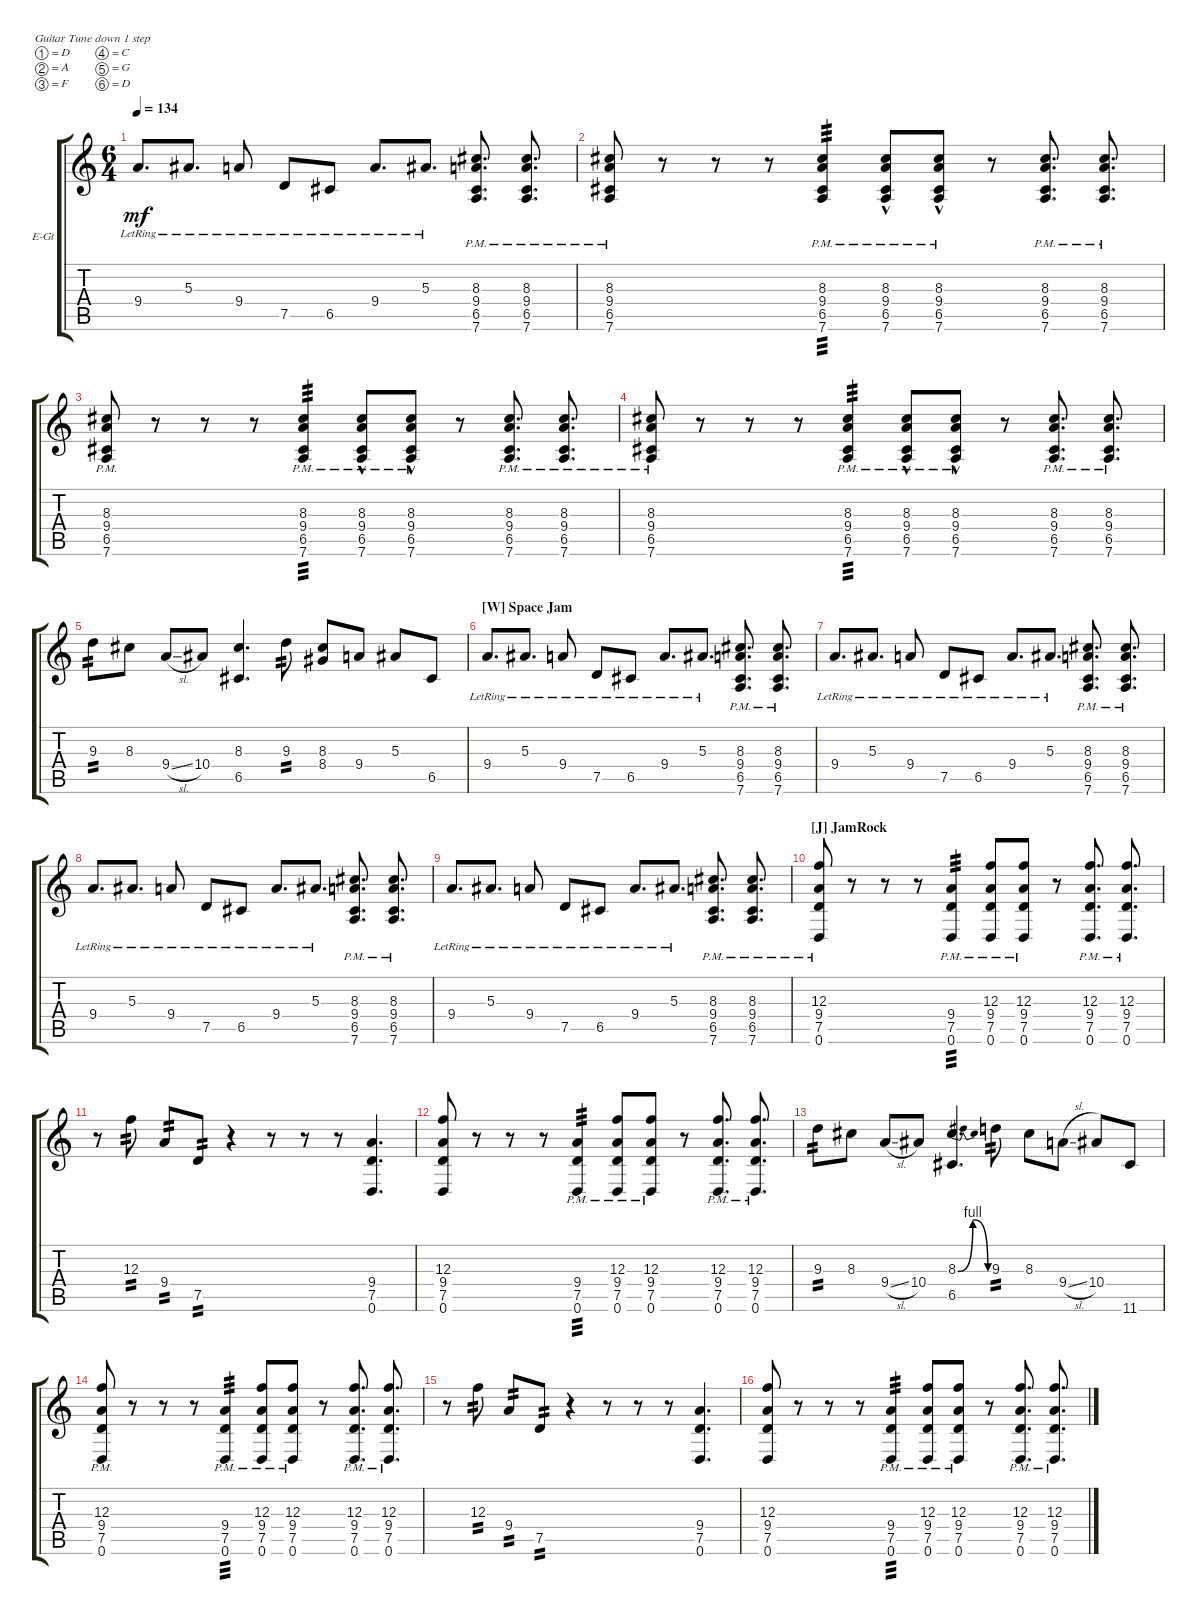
\defaultSystemsLayout 4
\bracketExtendMode groupsimilarinstruments
\firstSystemTrackNameOrientation horizontal
\otherSystemsTrackNameOrientation horizontal
\track ("K-Bo" "E-Gt") {instrument distortionguitar}
\staff {score tabs}
\tuning (D4 A3 F3 C3 G2 D2)
\ts (6 4)
\tempo 134
\clef g2
\ks c
9.4{lr}.8{d dy mf} 5.3{lr}.8{d} 9.4{lr}.8 7.5{lr}.8 6.5{lr}.8 9.4{lr}.8{d} 5.3{lr}.8{d} (7.6{pm} 6.5{pm} 9.4{pm} 8.3{pm}).8{d} (7.6{pm} 6.5{pm} 9.4{pm} 8.3{pm}).8{d} |
(7.6{pm} 6.5 9.4 8.3).8 r.8 r.8 r.8 (6.5{pm} 7.6 9.4 8.3).4{tp 3} (6.5{hac pm} 7.6 9.4 8.3).8 (6.5{hac pm} 7.6 9.4 8.3).8 r.8 (6.5{pm} 7.6 9.4 8.3).8{d} (6.5{pm} 7.6 9.4 8.3).8{d} |
(7.6{pm} 6.5 9.4 8.3).8 r.8 r.8 r.8 (6.5{pm} 7.6 9.4 8.3).4{tp 3} (6.5{hac pm} 7.6 9.4 8.3).8 (6.5{hac pm} 7.6 9.4 8.3).8 r.8 (6.5{pm} 7.6 9.4 8.3).8{d} (6.5{pm} 7.6 9.4 8.3).8{d} |
(7.6{pm} 6.5 9.4 8.3).8 r.8 r.8 r.8 (6.5{pm} 7.6 9.4 8.3).4{tp 3} (6.5{hac pm} 7.6 9.4 8.3).8 (6.5{hac pm} 7.6 9.4 8.3).8 r.8 (6.5{pm} 7.6 9.4 8.3).8{d} (6.5{pm} 7.6 9.4 8.3).8{d} |
9.3.8{tp 2} 8.3.8 9.4{sl}.8 10.4.8 (6.5 8.3).4{d} 9.3.8{tp 2} (8.4 8.3).8 9.4.8 5.3.8 6.5.8 |
\section ("W" "Space Jam")
9.4{lr}.8{d} 5.3{lr}.8{d} 9.4{lr}.8 7.5{lr}.8 6.5{lr}.8 9.4{lr}.8{d} 5.3{lr}.8{d} (7.6{pm} 6.5{pm} 9.4{pm} 8.3{pm}).8{d} (7.6{pm} 6.5{pm} 9.4{pm} 8.3{pm}).8{d} |
9.4{lr}.8{d} 5.3{lr}.8{d} 9.4{lr}.8 7.5{lr}.8 6.5{lr}.8 9.4{lr}.8{d} 5.3{lr}.8{d} (7.6{pm} 6.5{pm} 9.4{pm} 8.3{pm}).8{d} (7.6{pm} 6.5{pm} 9.4{pm} 8.3{pm}).8{d} |
9.4{lr}.8{d} 5.3{lr}.8{d} 9.4{lr}.8 7.5{lr}.8 6.5{lr}.8 9.4{lr}.8{d} 5.3{lr}.8{d} (7.6{pm} 6.5{pm} 9.4{pm} 8.3{pm}).8{d} (7.6{pm} 6.5{pm} 9.4{pm} 8.3{pm}).8{d} |
9.4{lr}.8{d} 5.3{lr}.8{d} 9.4{lr}.8 7.5{lr}.8 6.5{lr}.8 9.4{lr}.8{d} 5.3{lr}.8{d} (7.6{pm} 6.5{pm} 9.4{pm} 8.3{pm}).8{d} (7.6{pm} 6.5{pm} 9.4{pm} 8.3{pm}).8{d} |
\section ("J" "JamRock")
(7.5{pm} 9.4 12.3 0.6).8 r.8 r.8 r.8 (7.5{pm} 9.4{pm} 0.6).4{tp 3} (7.5{pm} 9.4{pm} 12.3{pm} 0.6).8 (12.3{pm} 9.4{pm} 7.5{pm} 0.6).8 r.8 (12.3{pm} 9.4{pm} 7.5{pm} 0.6).8{d} (7.5{pm} 9.4{pm} 12.3{pm} 0.6).8{d} |
r.8 12.3.8{tp 2} 9.4.8{tp 2} 7.5.8{tp 2} r.4 r.8 r.8 r.8 (7.5 0.6 9.4).4{d} |
(7.5 9.4 12.3 0.6).8 r.8 r.8 r.8 (7.5{pm} 9.4{pm} 0.6).4{tp 3} (7.5{pm} 9.4{pm} 12.3{pm} 0.6).8 (12.3{pm} 9.4{pm} 7.5{pm} 0.6).8 r.8 (12.3{pm} 9.4{pm} 7.5{pm} 0.6).8{d} (7.5{pm} 9.4{pm} 12.3{pm} 0.6).8{d} |
9.3.8{tp 2} 8.3.8 9.4{sl}.8 10.4.8 (8.3{be (bendrelease 22.8 0 28.2 4 38.4 4 51 0)} 6.5).4{d} 9.3.8{tp 2} 8.3.8 9.4{sl}.8 10.4.8 11.6.8 |
(7.5{pm} 9.4 12.3 0.6).8 r.8 r.8 r.8 (7.5{pm} 9.4{pm} 0.6).4{tp 3} (7.5{pm} 9.4{pm} 12.3{pm} 0.6).8 (12.3{pm} 9.4{pm} 7.5{pm} 0.6).8 r.8 (12.3{pm} 9.4{pm} 7.5{pm} 0.6).8{d} (7.5{pm} 9.4{pm} 12.3{pm} 0.6).8{d} |
r.8 12.3.8{tp 2} 9.4.8{tp 2} 7.5.8{tp 2} r.4 r.8 r.8 r.8 (7.5 0.6 9.4).4{d} |
(7.5 9.4 12.3 0.6).8 r.8 r.8 r.8 (7.5{pm} 9.4{pm} 0.6).4{tp 3} (7.5{pm} 9.4{pm} 12.3{pm} 0.6).8 (12.3{pm} 9.4{pm} 7.5{pm} 0.6).8 r.8 (12.3{pm} 9.4{pm} 7.5{pm} 0.6).8{d} (7.5{pm} 9.4{pm} 12.3{pm} 0.6).8{d}
